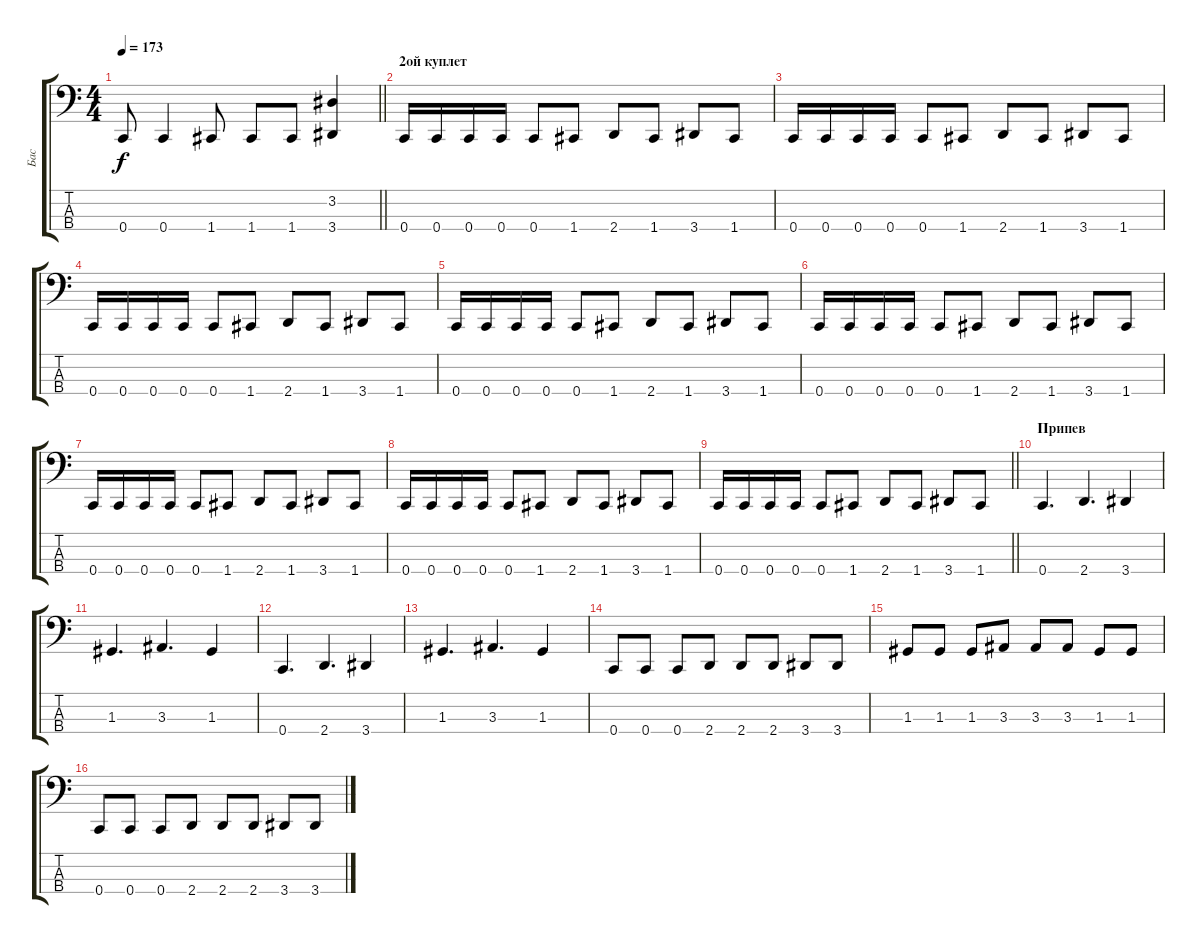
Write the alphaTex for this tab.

\track ("Бас" "Бас") {instrument electricbasspick}
\staff {score tabs}
\tuning (F2 C2 G1 C1) {hide}
\ts (4 4)
\tempo 173
\clef f4
\barLineRight lightlight
\ks c
0.4.8{dy f} 0.4.4 1.4.8 1.4.8 1.4.8 (3.2 3.4).4 |
\section ("" "2ой куплет")
0.4.16 0.4.16 0.4.16 0.4.16 0.4.8 1.4.8 2.4.8 1.4.8 3.4.8 1.4.8 |
0.4.16 0.4.16 0.4.16 0.4.16 0.4.8 1.4.8 2.4.8 1.4.8 3.4.8 1.4.8 |
0.4.16 0.4.16 0.4.16 0.4.16 0.4.8 1.4.8 2.4.8 1.4.8 3.4.8 1.4.8 |
0.4.16 0.4.16 0.4.16 0.4.16 0.4.8 1.4.8 2.4.8 1.4.8 3.4.8 1.4.8 |
0.4.16 0.4.16 0.4.16 0.4.16 0.4.8 1.4.8 2.4.8 1.4.8 3.4.8 1.4.8 |
0.4.16 0.4.16 0.4.16 0.4.16 0.4.8 1.4.8 2.4.8 1.4.8 3.4.8 1.4.8 |
0.4.16 0.4.16 0.4.16 0.4.16 0.4.8 1.4.8 2.4.8 1.4.8 3.4.8 1.4.8 |
\barLineRight lightlight
0.4.16 0.4.16 0.4.16 0.4.16 0.4.8 1.4.8 2.4.8 1.4.8 3.4.8 1.4.8 |
\section ("" "Припев")
0.4.4{d} 2.4.4{d} 3.4.4 |
1.3.4{d} 3.3.4{d} 1.3.4 |
0.4.4{d} 2.4.4{d} 3.4.4 |
1.3.4{d} 3.3.4{d} 1.3.4 |
0.4.8 0.4.8 0.4.8 2.4.8 2.4.8 2.4.8 3.4.8 3.4.8 |
1.3.8 1.3.8 1.3.8 3.3.8 3.3.8 3.3.8 1.3.8 1.3.8 |
0.4.8 0.4.8 0.4.8 2.4.8 2.4.8 2.4.8 3.4.8 3.4.8
